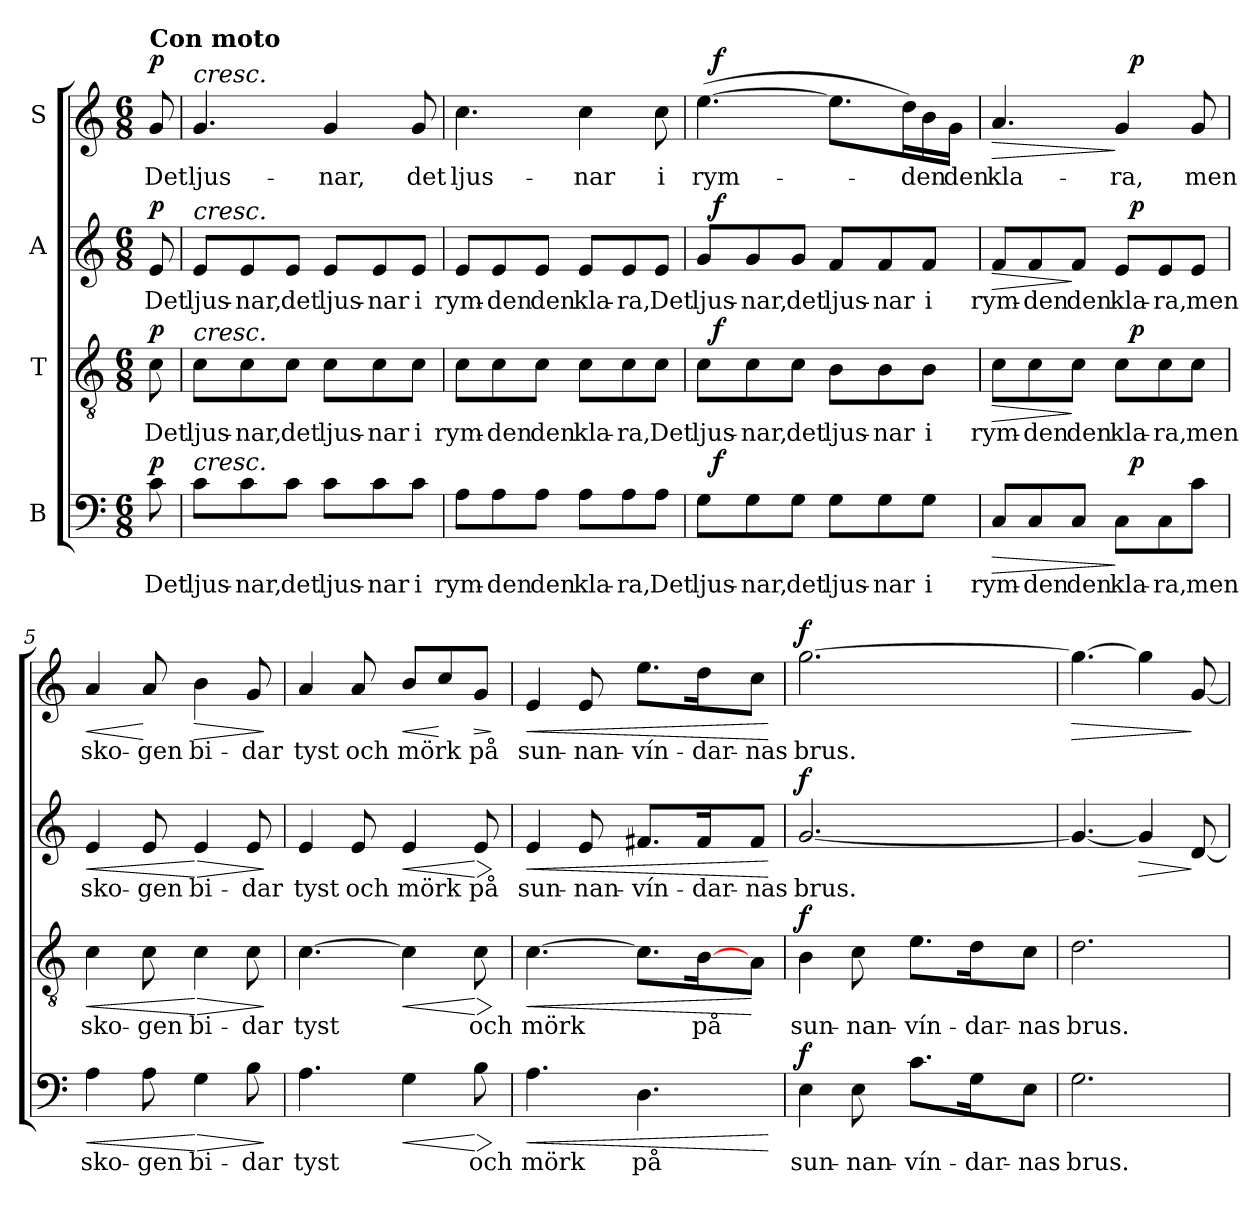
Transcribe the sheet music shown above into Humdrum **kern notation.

**kern	**text	**dynam	**kern	**text	**dynam	**kern	**text	**dynam	**kern	**text	**dynam
*part4	*part4	*part4	*part3	*part3	*part3	*part2	*part2	*part2	*part1	*part1	*part1
*staff4	*staff4	*staff4	*staff3	*staff3	*staff3	*staff2	*staff2	*staff2	*staff1	*staff1	*staff1
*I"B	*	*	*I"T	*	*	*I"A	*	*	*I"S	*	*
*clefF4	*	*	*clefGv2	*	*	*clefG2	*	*	*clefG2	*	*
*k[]	*	*	*k[]	*	*	*k[]	*	*	*k[]	*	*
*C:	*	*	*C:	*	*	*C:	*	*	*C:	*	*
*M6/8	*	*	*M6/8	*	*	*M6/8	*	*	*M6/8	*	*
=	=	=	=	=	=	=	=	=	=	=	=
!	!	!	!	!	!	!	!	!	!LO:TX:a:B:t=Con moto	!	!
!	!LO:LY:b	!LO:DY:a	!	!LO:LY:b	!LO:DY:a	!	!LO:LY:b	!LO:DY:a	!	!LO:LY:b	!LO:DY:a
8c\	Det	p	8c\	Det	p	8e/	Det	p	8g/	Det	p
=1	=1	=1	=1	=1	=1	=1	=1	=1	=1	=1	=1
!	!	!	!	!	!	!	!	!	!LO:TX:a:i:t=cresc.	!	!
!	!	!	!	!	!	!LO:TX:a:i:t=cresc.	!	!	!	!	!
!	!	!	!LO:TX:a:i:t=cresc.	!	!	!	!	!	!	!	!
!LO:TX:a:i:t=cresc.	!	!	!	!	!	!	!	!	!	!	!
!	!LO:LY:b	!	!	!LO:LY:b	!	!	!LO:LY:b	!	!	!LO:LY:b	!
8c\L	ljus-	.	8c\L	ljus-	.	8e/L	ljus-	.	4.g/	ljus-	.
!	!LO:LY:b	!	!	!LO:LY:b	!	!	!LO:LY:b	!	!	!	!
8c\	-nar,	.	8c\	-nar,	.	8e/	-nar,	.	.	.	.
!	!LO:LY:b	!	!	!LO:LY:b	!	!	!LO:LY:b	!	!	!	!
8c\J	det	.	8c\J	det	.	8e/J	det	.	.	.	.
!	!LO:LY:b	!	!	!LO:LY:b	!	!	!LO:LY:b	!	!	!LO:LY:b	!
8c\L	ljus-	.	8c\L	ljus-	.	8e/L	ljus-	.	4g/	-nar,	.
!	!LO:LY:b	!	!	!LO:LY:b	!	!	!LO:LY:b	!	!	!	!
8c\	-nar	.	8c\	-nar	.	8e/	-nar	.	.	.	.
!	!LO:LY:b	!	!	!LO:LY:b	!	!	!LO:LY:b	!	!	!LO:LY:b	!
8c\J	i	.	8c\J	i	.	8e/J	i	.	8g/	det	.
=2	=2	=2	=2	=2	=2	=2	=2	=2	=2	=2	=2
!	!LO:LY:b	!	!	!LO:LY:b	!	!	!LO:LY:b	!	!	!LO:LY:b	!
8A\L	rym-	.	8c\L	rym-	.	8e/L	rym-	.	4.cc\	ljus-	.
!	!LO:LY:b	!	!	!LO:LY:b	!	!	!LO:LY:b	!	!	!	!
8A\	-den	.	8c\	-den	.	8e/	-den	.	.	.	.
!	!LO:LY:b	!	!	!LO:LY:b	!	!	!LO:LY:b	!	!	!	!
8A\J	den	.	8c\J	den	.	8e/J	den	.	.	.	.
!	!LO:LY:b	!	!	!LO:LY:b	!	!	!LO:LY:b	!	!	!LO:LY:b	!
8A\L	kla-	.	8c\L	kla-	.	8e/L	kla-	.	4cc\	-nar	.
!	!LO:LY:b	!	!	!LO:LY:b	!	!	!LO:LY:b	!	!	!	!
8A\	-ra,	.	8c\	-ra,	.	8e/	-ra,	.	.	.	.
!	!LO:LY:b	!	!	!LO:LY:b	!	!	!LO:LY:b	!	!	!LO:LY:b	!
8A\J	Det	.	8c\J	Det	.	8e/J	Det	.	8cc\	i	.
=3	=3	=3	=3	=3	=3	=3	=3	=3	=3	=3	=3
!	!LO:LY:b	!	!	!LO:LY:b	!	!	!LO:LY:b	!	!	!LO:LY:b	!
*^	*	*	*^	*	*	*^	*	*	*^	*	*
8G\L	32ryy	ljus-	.	8c\L	32ryy	ljus-	.	8g/L	32ryy	ljus-	.	(>[4.ee\	32ryy	rym-	.
!	!	!	!LO:DY:a	!	!	!	!LO:DY:a	!	!	!	!LO:DY:a	!	!	!	!LO:DY:a
.	2ryy	.	f	.	2ryy	.	f	.	2ryy	.	f	.	2ryy	.	f
!	!	!LO:LY:b	!	!	!	!LO:LY:b	!	!	!	!LO:LY:b	!	!	!	!	!
8G\	.	-nar,	.	8c\	.	-nar,	.	8g/	.	-nar,	.	.	.	.	.
!	!	!LO:LY:b	!	!	!	!LO:LY:b	!	!	!	!LO:LY:b	!	!	!	!	!
8G\J	.	det	.	8c\J	.	det	.	8g/J	.	det	.	.	.	.	.
!	!	!LO:LY:b	!	!	!	!LO:LY:b	!	!	!	!LO:LY:b	!	!	!	!	!
8G\L	.	ljus-	.	8B\L	.	ljus-	.	8f/L	.	ljus-	.	8.ee\L]	.	.	.
!	!	!LO:LY:b	!	!	!	!LO:LY:b	!	!	!	!LO:LY:b	!	!	!	!	!
8G\	.	-nar	.	8B\	.	-nar	.	8f/	.	-nar	.	.	.	.	.
.	8..ryy	.	.	.	8..ryy	.	.	.	8..ryy	.	.	.	8..ryy	.	.
.	.	.	.	.	.	.	.	.	.	.	.	16dd\L)	.	.	.
!	!	!LO:LY:b	!	!	!	!LO:LY:b	!	!	!	!LO:LY:b	!	!	!	!LO:LY:b	!
8G\J	.	i	.	8B\J	.	i	.	8f/J	.	i	.	16b\	.	-den	.
!	!	!	!	!	!	!	!	!	!	!	!	!	!	!LO:LY:b	!
.	.	.	.	.	.	.	.	.	.	.	.	16g\JJ	.	den	.
=4	=4	=4	=4	=4	=4	=4	=4	=4	=4	=4	=4	=4	=4	=4	=4
!	!	!LO:LY:b	!LO:HP:b	!	!	!LO:LY:b	!LO:HP:b	!	!	!LO:LY:b	!LO:HP:b	!	!	!LO:LY:b	!LO:HP:b
8C/L	4ryy	rym-	>	8c\L	4ryy	rym-	>	8f/L	4ryy	rym-	>	4.a/	4ryy	kla-	>
!	!	!LO:LY:b	!	!	!	!LO:LY:b	!	!	!	!LO:LY:b	!	!	!	!	!
8C/	.	-den	.	8c\	.	-den	.	8f/	.	-den	.	.	.	.	.
!	!	!LO:LY:b	!	!	!	!LO:LY:b	!	!	!	!LO:LY:b	!	!	!	!	!
8C/J	8ryy	den	.	8c\J	8ryy	den	]	8f/J	8ryy	den	]	.	8ryy	.	.
!	!	!LO:LY:b	!	!	!	!LO:LY:b	!	!	!	!LO:LY:b	!	!	!	!LO:LY:b	!
8C\L	32ryy	kla-	]	8c\L	32ryy	kla-	.	8e/L	32ryy	kla-	.	4g/	32ryy	-ra,	]
!	!	!	!LO:DY:a	!	!	!	!LO:DY:a	!	!	!	!LO:DY:a	!	!	!	!LO:DY:a
.	4ryy	.	p	.	4ryy	.	p	.	4ryy	.	p	.	4ryy	.	p
!	!	!LO:LY:b	!	!	!	!LO:LY:b	!	!	!	!LO:LY:b	!	!	!	!	!
8C\	.	-ra,	.	8c\	.	-ra,	.	8e/	.	-ra,	.	.	.	.	.
!	!	!LO:LY:b	!	!	!	!LO:LY:b	!	!	!	!LO:LY:b	!	!	!	!LO:LY:b	!
8c\J	.	men	.	8c\J	.	men	.	8e/J	.	men	.	8g/	.	men	.
.	16.ryy	.	.	.	16.ryy	.	.	.	16.ryy	.	.	.	16.ryy	.	.
!!LO:LB:g=z
=5	=5	=5	=5	=5	=5	=5	=5	=5	=5	=5	=5	=5	=5	=5	=5
!	!	!LO:LY:b	!LO:HP:b	!	!	!LO:LY:b	!LO:HP:b	!	!	!LO:LY:b	!LO:HP:b	!	!	!LO:LY:b	!LO:HP:b
*v	*v	*	*	*	*	*	*	*v	*v	*	*	*v	*v	*	*
*	*	*	*v	*v	*	*	*	*	*	*	*	*
4A\	sko-	<	4c\	sko-	<	4e/	sko-	<	4a/	sko-	<
!	!LO:LY:b	!	!	!LO:LY:b	!	!	!LO:LY:b	!	!	!LO:LY:b	!
8A\	-gen	.	8c\	-gen	.	8e/	-gen	.	8a/	-gen	[
!	!LO:LY:b	!LO:HP:n=1:b	!	!LO:LY:b	!LO:HP:n=1:b	!	!LO:LY:b	!LO:HP:n=1:b	!	!LO:LY:b	!LO:HP:b
4G\	bi-	[ >	4c\	bi-	[ >	4e/	bi-	[ >	4b\	bi-	>
!	!LO:LY:b	!	!	!LO:LY:b	!	!	!LO:LY:b	!	!	!LO:LY:b	!
8B\	-dar	.	8c\	-dar	.	8e/	-dar	.	8g/	-dar	.
.	.	]	.	.	]	.	.	]	.	.	]
=6	=6	=6	=6	=6	=6	=6	=6	=6	=6	=6	=6
!	!LO:LY:b	!	!	!LO:LY:b	!	!	!LO:LY:b	!	!	!LO:LY:b	!
4.A\	tyst	.	[4.c\	tyst	.	4e/	tyst	.	4a/	tyst	.
!	!	!	!	!	!	!	!LO:LY:b	!	!	!LO:LY:b	!
.	.	.	.	.	.	8e/	och	.	8a/	och	.
!	!	!LO:HP:b	!	!	!LO:HP:b	!	!LO:LY:b	!LO:HP:b	!	!LO:LY:b	!LO:HP:b
4G\	.	<	4c\]	.	<	4e/	mörk	<	8b/L	mörk	<
.	.	.	.	.	.	.	.	.	8cc/	.	[
!	!LO:LY:b	!LO:HP:n=1:b	!	!LO:LY:b	!LO:HP:n=1:b	!	!LO:LY:b	!LO:HP:n=1:b	!	!LO:LY:b	!LO:HP:b
8B\	och	[ >	8c\	och	[ >	8e/	på	[ >	8g/J	på	>
.	.	]	.	.	]	.	.	]	.	.	]
=7	=7	=7	=7	=7	=7	=7	=7	=7	=7	=7	=7
!	!LO:LY:b	!LO:HP:b	!	!LO:LY:b	!LO:HP:b	!	!LO:LY:b	!LO:HP:b	!	!LO:LY:b	!LO:HP:b
4.A\	mörk	<	[4.c\	mörk	<	4e/	sun-	<	4e/	sun-	<
!	!	!	!	!	!	!	!LO:LY:b	!	!	!LO:LY:b	!
.	.	.	.	.	.	8e/	-nan-	.	8e/	-nan-	.
!	!LO:LY:b	!	!	!	!	!	!LO:LY:b	!	!	!LO:LY:b	!
4.D\	på	.	8.c\L]	.	.	8.f#X/L	-vín-	.	8.ee\L	-vín-	.
!	!	!	!	!LO:LY:b	!	!	!LO:LY:b	!	!	!LO:LY:b	!
.	.	.	[16B\k	på	.	16f#/k	-dar-	.	16dd\k	-dar-	.
!	!	!	!	!	!	!	!LO:LY:b	!	!	!LO:LY:b	!
.	.	.	8A\J	.	[	8f#/J	-nas	.	8cc\J	-nas	.
.	.	[	.	.	.	.	.	[	.	.	[
=8	=8	=8	=8	=8	=8	=8	=8	=8	=8	=8	=8
!	!LO:LY:b	!LO:DY:a	!	!LO:LY:b	!LO:DY:a	!	!LO:LY:b	!LO:DY:a	!	!LO:LY:b	!LO:DY:a
4E\	sun-	f	4B\	sun-	f	[2.g/	brus.	f	[2.gg\	brus.	f
!	!LO:LY:b	!	!	!LO:LY:b	!	!	!	!	!	!	!
8E\	-nan-	.	8c\	-nan-	.	.	.	.	.	.	.
!	!LO:LY:b	!	!	!LO:LY:b	!	!	!	!	!	!	!
8.c\L	-vín-	.	8.e\L	-vín-	.	.	.	.	.	.	.
!	!LO:LY:b	!	!	!LO:LY:b	!	!	!	!	!	!	!
16G\k	-dar-	.	16d\k	-dar-	.	.	.	.	.	.	.
!	!LO:LY:b	!	!	!LO:LY:b	!	!	!	!	!	!	!
8E\J	-nas	.	8c\J	-nas	.	.	.	.	.	.	.
=9	=9	=9	=9	=9	=9	=9	=9	=9	=9	=9	=9
!	!LO:LY:b	!	!	!LO:LY:b	!	!	!	!	!	!	!LO:HP:b
2.G\	brus.	.	2.d\	brus.	.	4.g/_	.	.	4.gg\_	.	>
!	!	!	!	!	!	!	!	!LO:HP:b	!	!	!
.	.	.	.	.	.	4g/]	.	>	4gg\]	.	.
.	.	.	.	.	.	[8d/	.	]	[8g/	.	]
=	=	=	=	=	=	=	=	=	=	=	=
*-	*-	*-	*-	*-	*-	*-	*-	*-	*-	*-	*-
